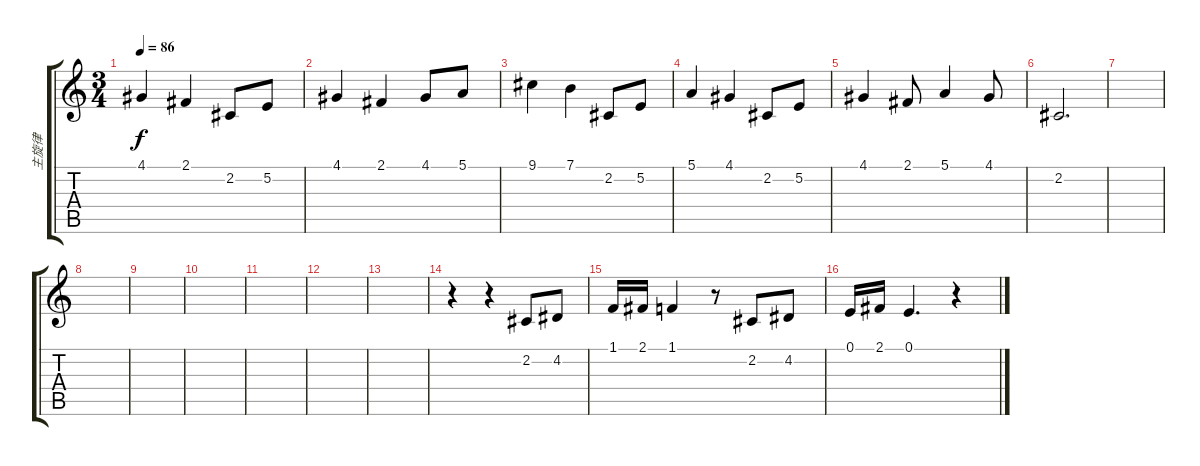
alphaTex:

\track ("主旋律" "主旋律") {instrument stringensemble1}
\staff {score tabs}
\tuning (E4 B3 G3 D3 A2 E2) {hide}
\ts (3 4)
\tempo 86
\clef g2
\ks c
4.1.4{dy f} 2.1.4 2.2.8 5.2.8 |
4.1.4 2.1.4 4.1.8 5.1.8 |
9.1.4 7.1.4 2.2.8 5.2.8 |
5.1.4 4.1.4 2.2.8 5.2.8 |
4.1.4 2.1.8 5.1.4 4.1.8 |
2.2.2{d} |
|
|
|
|
|
|
|
r.4 r.4 2.2.8 4.2.8 |
1.1.16 2.1.16 1.1.4 r.8 2.2.8 4.2.8 |
0.1.16 2.1.16 0.1.4{d} r.4
